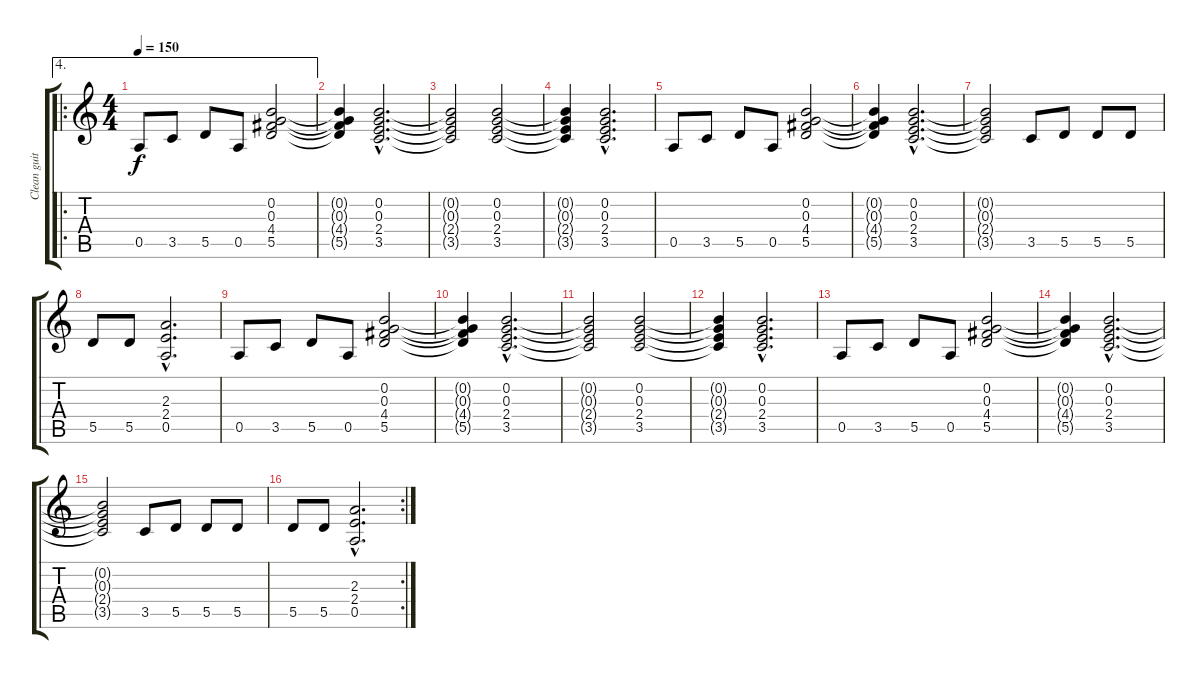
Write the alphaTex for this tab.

\track ("Clean guitar/ fade in effect" "Clean guit") {instrument electricguitarjazz}
\staff {score tabs}
\tuning (E4 B3 G3 D3 A2 D2) {hide}
\ae 4
\ro
\ts (4 4)
\tempo 150
\clef g2
\ks c
0.5.8{dy f} 3.5.8 5.5.8 0.5.8 (0.2 0.3 4.4 5.5).2 |
(0.2{t} 0.3{t} 4.4{t} 5.5{t}).4 (0.2{hac} 0.3{hac} 2.4{hac} 3.5{hac}).2{d} |
(0.2{t} 0.3{t} 2.4{t} 3.5{t}).2 (0.2 0.3 2.4 3.5).2 |
(0.2{t} 0.3{t} 2.4{t} 3.5{t}).4 (0.2{hac} 0.3{hac} 2.4{hac} 3.5{hac}).2{d} |
0.5.8 3.5.8 5.5.8 0.5.8 (0.2 0.3 4.4 5.5).2 |
(0.2{t} 0.3{t} 4.4{t} 5.5{t}).4 (0.2{hac} 0.3{hac} 2.4{hac} 3.5{hac}).2{d} |
(0.2{t} 0.3{t} 2.4{t} 3.5{t}).2 3.5.8 5.5.8 5.5.8 5.5.8 |
5.5.8 5.5.8 (2.3{hac} 2.4{hac} 0.5{hac}).2{d} |
0.5.8 3.5.8 5.5.8 0.5.8 (0.2 0.3 4.4 5.5).2 |
(0.2{t} 0.3{t} 4.4{t} 5.5{t}).4 (0.2{hac} 0.3{hac} 2.4{hac} 3.5{hac}).2{d} |
(0.2{t} 0.3{t} 2.4{t} 3.5{t}).2 (0.2 0.3 2.4 3.5).2 |
(0.2{t} 0.3{t} 2.4{t} 3.5{t}).4 (0.2{hac} 0.3{hac} 2.4{hac} 3.5{hac}).2{d} |
0.5.8 3.5.8 5.5.8 0.5.8 (0.2 0.3 4.4 5.5).2 |
(0.2{t} 0.3{t} 4.4{t} 5.5{t}).4 (0.2{hac} 0.3{hac} 2.4{hac} 3.5{hac}).2{d} |
(0.2{t} 0.3{t} 2.4{t} 3.5{t}).2 3.5.8 5.5.8 5.5.8 5.5.8 |
\rc 2
5.5.8 5.5.8 (2.3{hac} 2.4{hac} 0.5{hac}).2{d}
